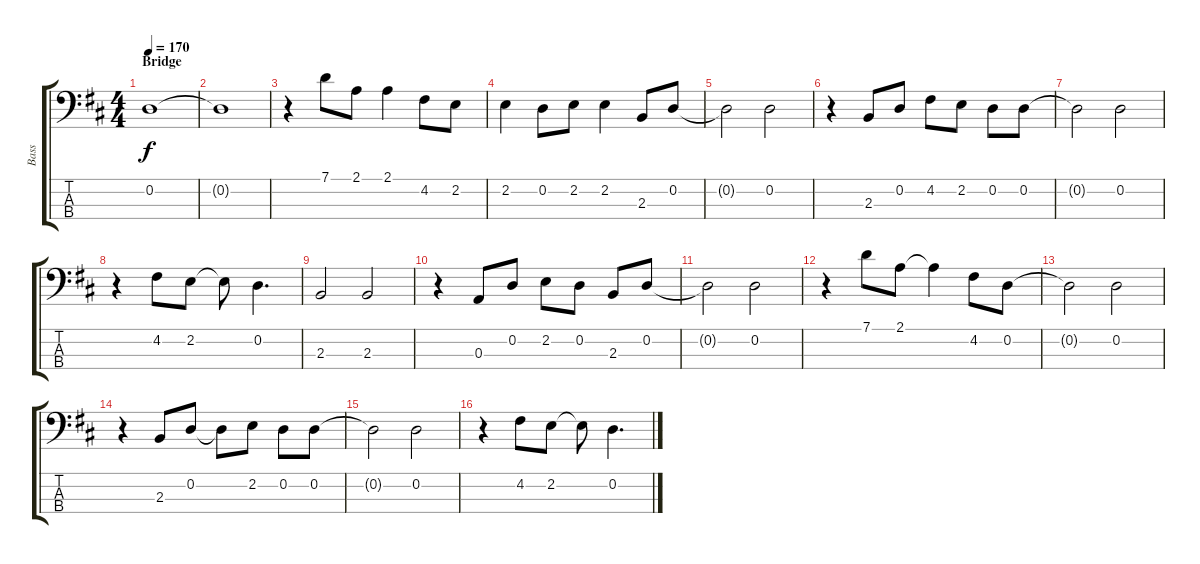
\track ("Bass" "Bass") {instrument electricbassfinger}
\staff {score tabs}
\tuning (G2 D2 A1 E1) {hide}
\ts (4 4)
\section ("" "Bridge")
\tempo 170
\clef f4
\ks d
0.2.1{dy f} |
0.2{t}.1 |
r.4 7.1.8 2.1.8 2.1.4 4.2.8 2.2.8 |
2.2.4 0.2.8 2.2.8 2.2.4 2.3.8 0.2.8 |
0.2{t}.2 0.2.2 |
r.4 2.3.8 0.2.8 4.2.8 2.2.8 0.2.8 0.2.8 |
0.2{t}.2 0.2.2 |
r.4 4.2.8 2.2.8 2.2{t}.8 0.2.4{d} |
2.3.2 2.3.2 |
r.4 0.3.8 0.2.8 2.2.8 0.2.8 2.3.8 0.2.8 |
0.2{t}.2 0.2.2 |
r.4 7.1.8 2.1.8 2.1{t}.4 4.2.8 0.2.8 |
0.2{t}.2 0.2.2 |
r.4 2.3.8 0.2.8 0.2{t}.8 2.2.8 0.2.8 0.2.8 |
0.2{t}.2 0.2.2 |
r.4 4.2.8 2.2.8 2.2{t}.8 0.2.4{d}
